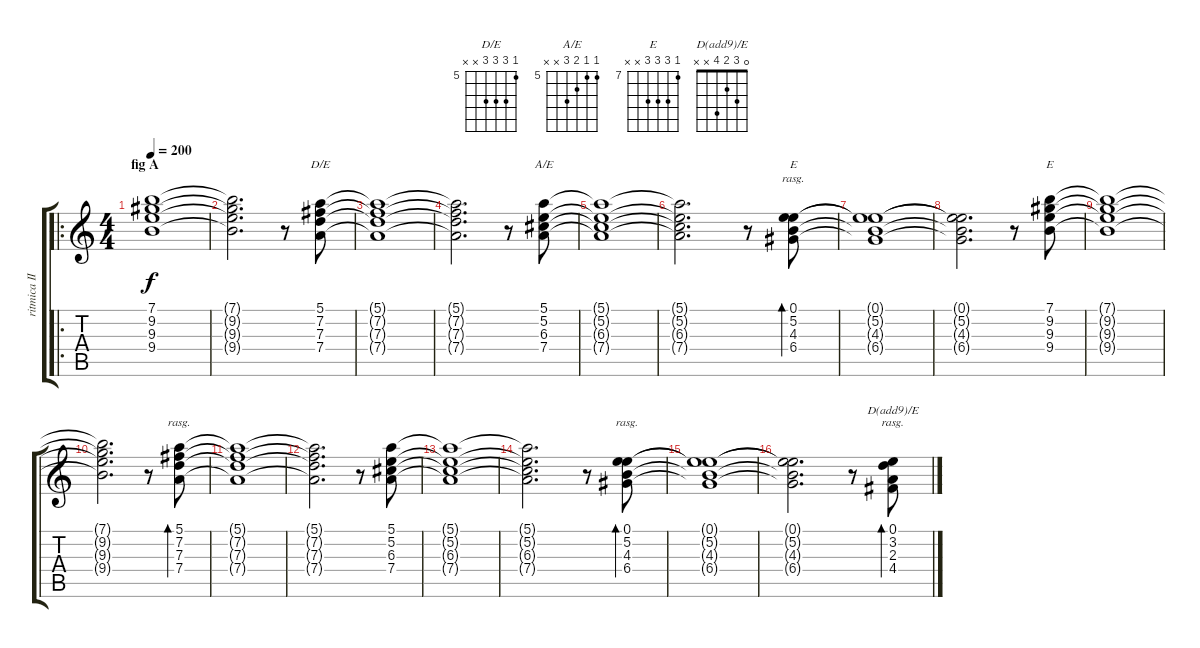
\track ("ritmica II" "ritmica II") {instrument electricguitarclean}
\staff {score tabs}
\tuning (E4 B3 G3 D3 A2 E2) {hide}
\chord ("D/E" 5 7 7 7 x x) {firstfret 5}
\chord ("A/E" 5 5 6 7 x x) {firstfret 5}
\chord ("E" 0 5 4 6 x x) {firstfret 4}
\chord ("E" 7 9 9 9 x x) {firstfret 7}
\chord ("D(add9)/E" 0 3 2 4 x x)
\ro
\ts (4 4)
\section ("" "fig A")
\tempo 200
\clef g2
\ks c
(7.1{t} 9.2{t} 9.3{t} 9.4{t}).1{dy f} |
(7.1{t} 9.2{t} 9.3{t} 9.4{t}).2{d} r.8 (5.1 7.2 7.3 7.4).8{ch "D/E"} |
(5.1{t} 7.2{t} 7.3{t} 7.4{t}).1 |
(5.1{t} 7.2{t} 7.3{t} 7.4{t}).2{d} r.8 (5.1 5.2 6.3 7.4).8{ch "A/E"} |
(5.1{t} 5.2{t} 6.3{t} 7.4{t}).1 |
(5.1{t} 5.2{t} 6.3{t} 7.4{t}).2{d} r.8 (0.1 5.2 4.3 6.4).8{bd 120 ch "E" rasg ii} |
(0.1{t} 5.2{t} 4.3{t} 6.4{t}).1 |
(0.1{t} 5.2{t} 4.3{t} 6.4{t}).2{d} r.8 (7.1 9.2 9.3 9.4).8{ch "E"} |
(7.1{t} 9.2{t} 9.3{t} 9.4{t}).1 |
(7.1{t} 9.2{t} 9.3{t} 9.4{t}).2{d} r.8 (5.1 7.2 7.3 7.4).8{bd 120 rasg ii} |
(5.1{t} 7.2{t} 7.3{t} 7.4{t}).1 |
(5.1{t} 7.2{t} 7.3{t} 7.4{t}).2{d} r.8 (5.1 5.2 6.3 7.4).8 |
(5.1{t} 5.2{t} 6.3{t} 7.4{t}).1 |
(5.1{t} 5.2{t} 6.3{t} 7.4{t}).2{d} r.8 (0.1 5.2 4.3 6.4).8{bd 120 rasg ii} |
(0.1{t} 5.2{t} 4.3{t} 6.4{t}).1 |
(0.1{t} 5.2{t} 4.3{t} 6.4{t}).2{d} r.8 (0.1 3.2 2.3 4.4).8{bd 120 ch "D(add9)/E" rasg ii}
